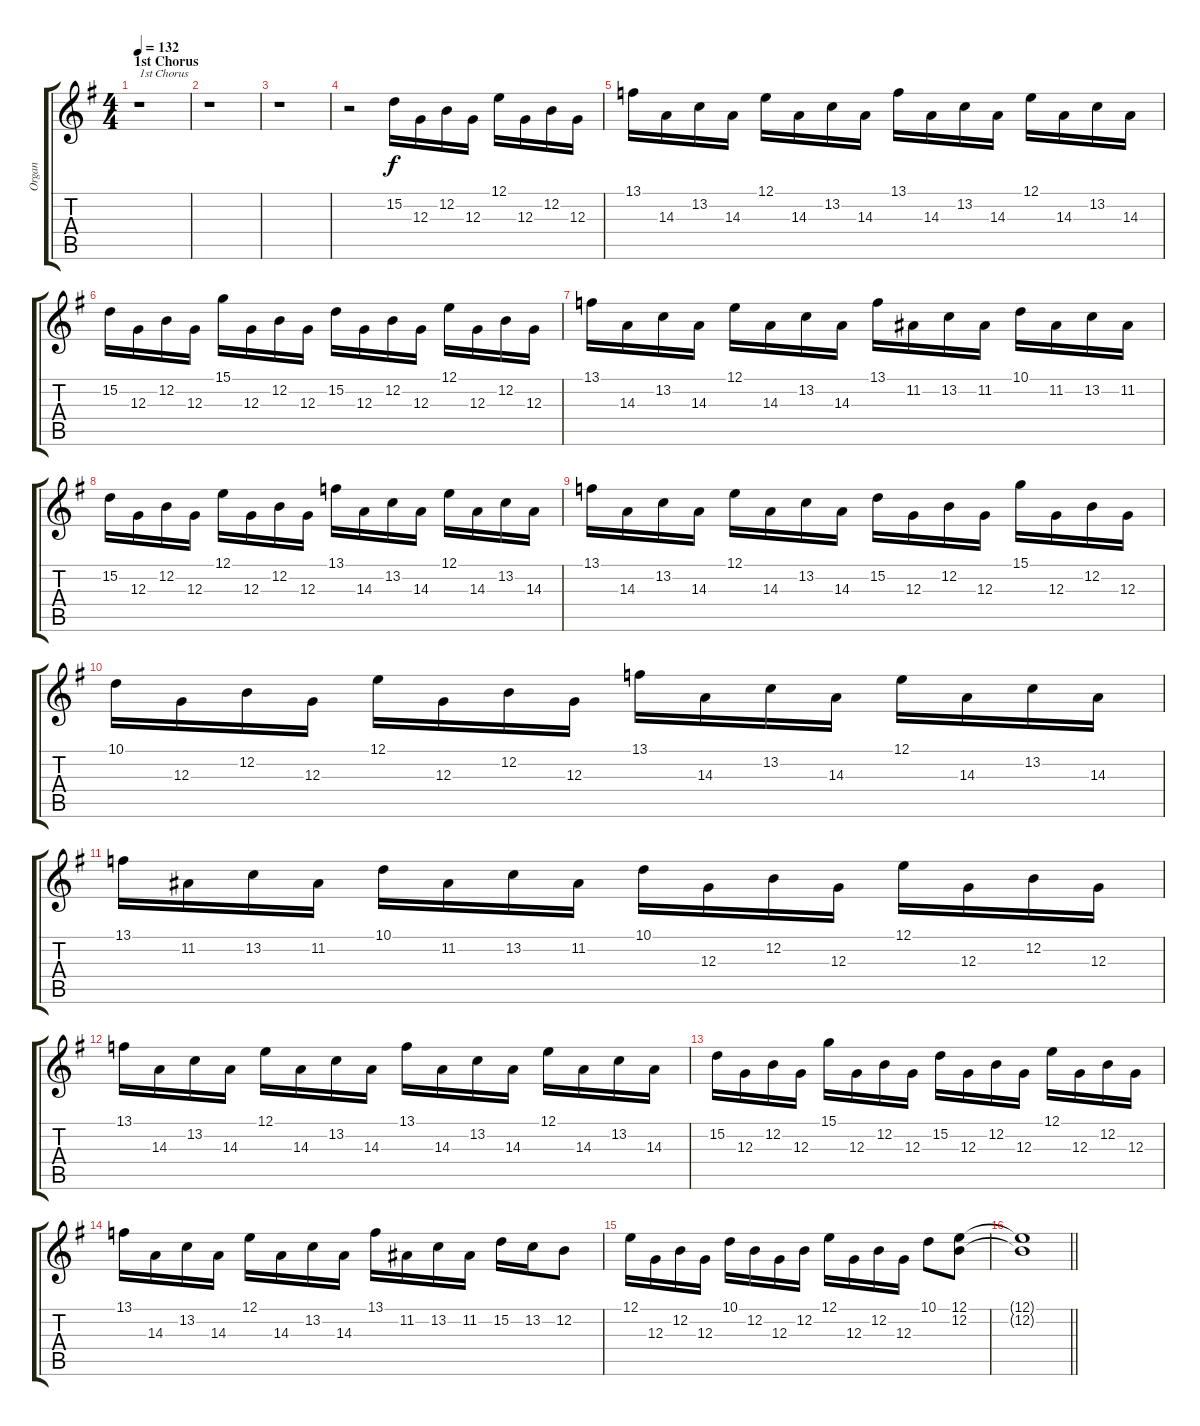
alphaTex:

\track ("Organ" "Organ") {instrument rockorgan}
\staff {score tabs}
\tuning (E4 B3 G3 D3 A2 E2) {hide}
\ts (4 4)
\section ("" "1st Chorus")
\tempo 132
\clef g2
\ks g
r.1{txt "1st Chorus" dy f} |
r.1 |
r.1 |
r.2 15.2.16 12.3.16 12.2.16 12.3.16 12.1.16 12.3.16 12.2.16 12.3.16 |
13.1.16 14.3.16 13.2.16 14.3.16 12.1.16 14.3.16 13.2.16 14.3.16 13.1.16 14.3.16 13.2.16 14.3.16 12.1.16 14.3.16 13.2.16 14.3.16 |
15.2.16 12.3.16 12.2.16 12.3.16 15.1.16 12.3.16 12.2.16 12.3.16 15.2.16 12.3.16 12.2.16 12.3.16 12.1.16 12.3.16 12.2.16 12.3.16 |
13.1.16 14.3.16 13.2.16 14.3.16 12.1.16 14.3.16 13.2.16 14.3.16 13.1.16 11.2.16 13.2.16 11.2.16 10.1.16 11.2.16 13.2.16 11.2.16 |
15.2.16 12.3.16 12.2.16 12.3.16 12.1.16 12.3.16 12.2.16 12.3.16 13.1.16 14.3.16 13.2.16 14.3.16 12.1.16 14.3.16 13.2.16 14.3.16 |
13.1.16 14.3.16 13.2.16 14.3.16 12.1.16 14.3.16 13.2.16 14.3.16 15.2.16 12.3.16 12.2.16 12.3.16 15.1.16 12.3.16 12.2.16 12.3.16 |
10.1.16 12.3.16 12.2.16 12.3.16 12.1.16 12.3.16 12.2.16 12.3.16 13.1.16 14.3.16 13.2.16 14.3.16 12.1.16 14.3.16 13.2.16 14.3.16 |
13.1.16 11.2.16 13.2.16 11.2.16 10.1.16 11.2.16 13.2.16 11.2.16 10.1.16 12.3.16 12.2.16 12.3.16 12.1.16 12.3.16 12.2.16 12.3.16 |
13.1.16 14.3.16 13.2.16 14.3.16 12.1.16 14.3.16 13.2.16 14.3.16 13.1.16 14.3.16 13.2.16 14.3.16 12.1.16 14.3.16 13.2.16 14.3.16 |
15.2.16 12.3.16 12.2.16 12.3.16 15.1.16 12.3.16 12.2.16 12.3.16 15.2.16 12.3.16 12.2.16 12.3.16 12.1.16 12.3.16 12.2.16 12.3.16 |
13.1.16 14.3.16 13.2.16 14.3.16 12.1.16 14.3.16 13.2.16 14.3.16 13.1.16 11.2.16 13.2.16 11.2.16 15.2.16 13.2.16 12.2.8 |
12.1.16 12.3.16 12.2.16 12.3.16 10.1.16 12.2.16 12.3.16 12.2.16 12.1.16 12.3.16 12.2.16 12.3.16 10.1.8 (12.1 12.2).8 |
\barLineRight lightlight
(12.1{t} 12.2{t}).1
